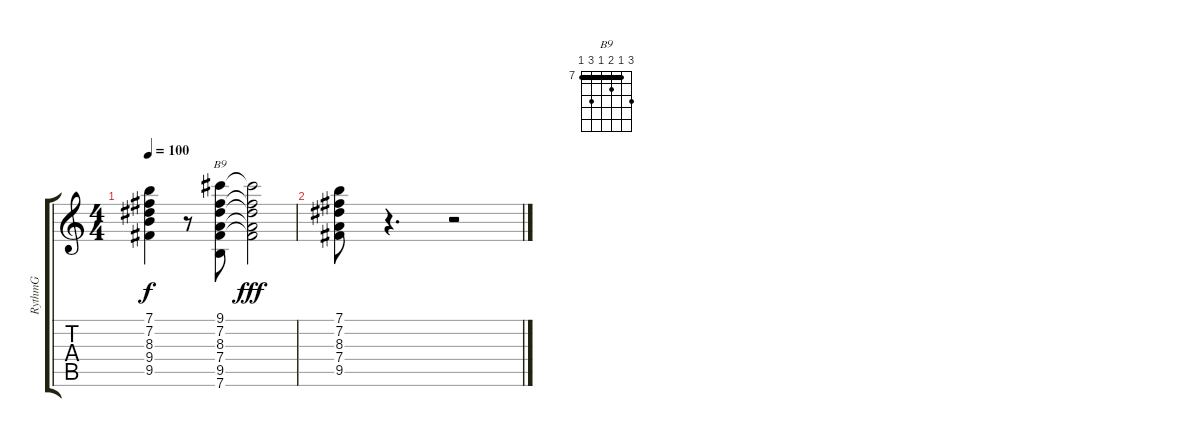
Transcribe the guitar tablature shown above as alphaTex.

\track ("RythmG" "RythmG") {instrument acousticguitarsteel}
\staff {score tabs}
\tuning (E4 B3 G3 D3 A2 E2) {hide}
\chord ("B9" 9 7 8 7 9 7) {firstfret 7 barre 7}
\ts (4 4)
\tempo 100
\clef g2
\ks c
(7.1{t} 7.2{t} 8.3{t} 9.4{t} 9.5{t}).4{dy f} r.8 (9.1 7.2 8.3 7.4 9.5 7.6).8{ch "B9"} (9.1{t} 7.2{t} 8.3{t} 7.4{t} 9.5{t}).2{dy fff} |
(7.1 7.2 8.3 7.4 9.5).8 r.4{d} r.2
